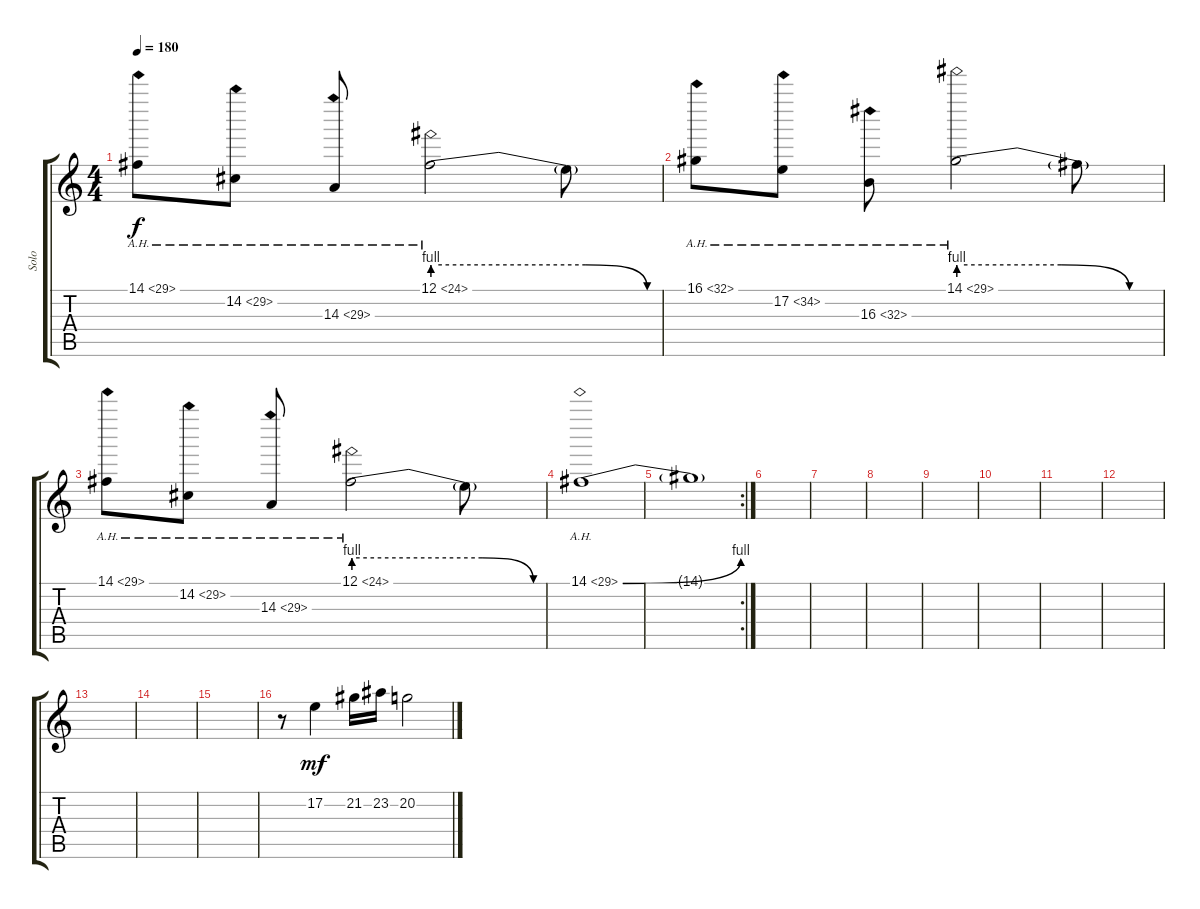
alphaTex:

\track ("Solo" "Solo") {instrument lead2sawtooth}
\staff {score tabs}
\tuning (E4 B3 G3 D3 A2 E2) {hide}
\ts (4 4)
\tempo 180
\clef g2
\ks c
14.1{ah 15}.8{dy f} 14.2{ah 15}.8 14.3{ah 15}.8 12.1{be (custom 0 4 40 4 56 0 60 0) ah 12}.2 12.1{t}.8 |
16.1{ah 16}.8 17.2{ah 17}.8 16.3{ah 16}.8 14.1{be (custom 0 4 30 4 50 0 60 0) ah 15}.2 14.1{t}.8 |
14.1{ah 15}.8 14.2{ah 15}.8 14.3{ah 15}.8 12.1{be (custom 0 4 40 4 56 0 60 0) ah 12}.2 12.1{t}.8 |
14.1{be (bend 0 0 60 4) ah 15}.1 |
\rc 2
14.1{t}.1 |
|
|
|
|
|
|
|
|
|
|
r.8 17.2.4{dy mf} 21.2.16 23.2.16 20.2.2
